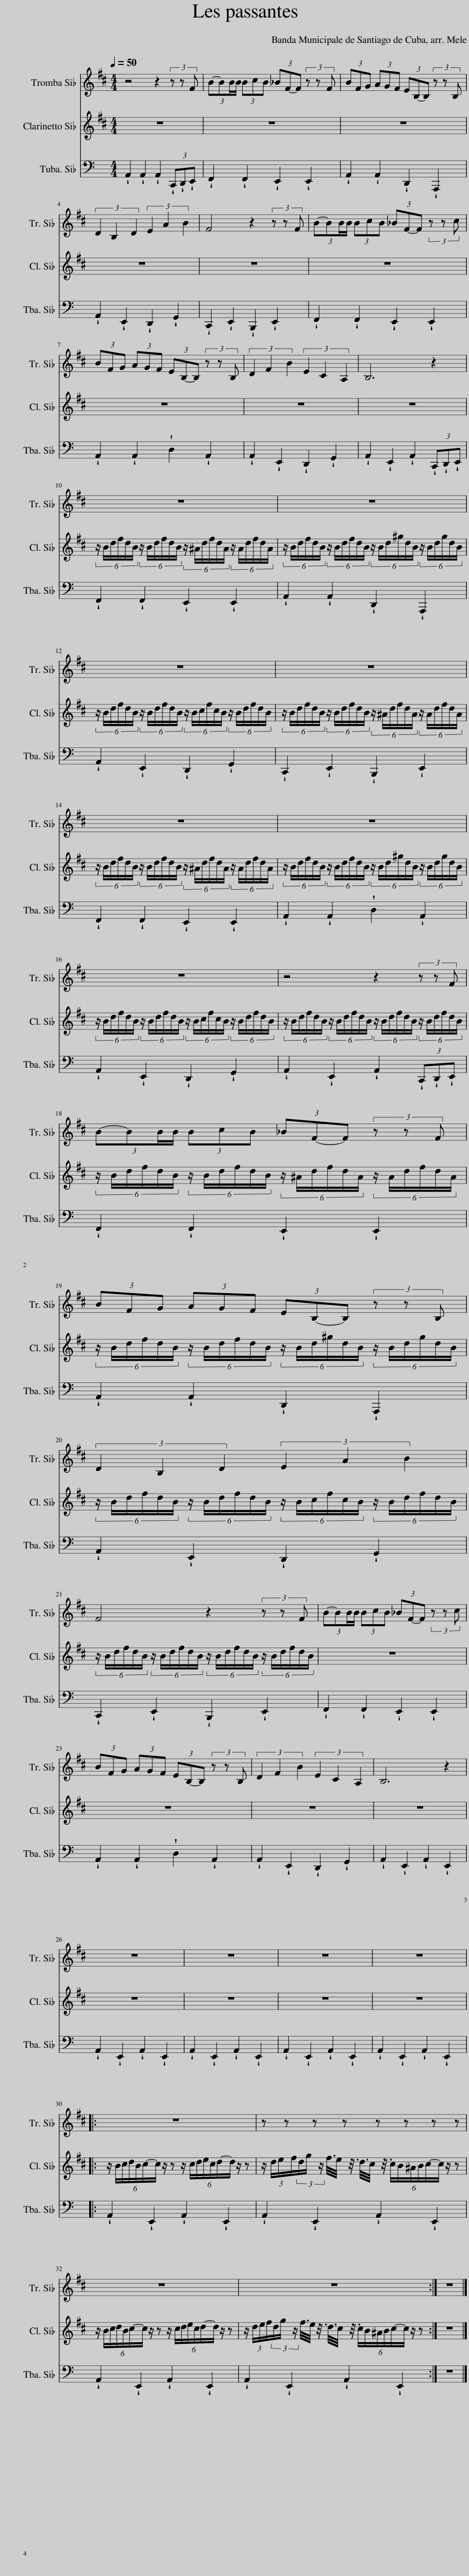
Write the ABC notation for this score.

X:1
%%score 1 2 3
L:1/8
Q:1/4=50
M:4/4
I:linebreak $
K:C
V:1 treble transpose=-2
V:2 treble transpose=-2
V:3 bass
V:1
[K:D] z4 z2 (3z z F | (3:2:4B-BB/B/ (3BcB (3_BF-F (3z z F | (3BFG (3AGF (3EB,-B, (3z z B, |$ (3D2 B,2 D2 (3E2 A2 B2 | F4 z2 (3z z F | %5
 (3:2:4B-BB/B/ (3BcB (3_BF-F (3z z c |$ (3BFG (3AGF (3EB,-B, (3z z B, | (3D2 F2 B2 (3E2 C2 A,2 | B,6 z2 |$ z8 | %10
 z8 |$ z8 | z8 |$ z8 | z8 |$ %15
 z8 | z4 z2 (3z z F |$ (3:2:4B-BB/B/ (3BcB (3_BF-F (3z z F |$ (3BFG (3AGF (3EB,-B, (3z z B, |$ (3D2 B,2 D2 (3E2 A2 B2 |$ %20
 F4 z2 (3z z F | (3:2:4B-BB/B/ (3BcB (3_BF-F (3z z c |$ (3BFG (3AGF (3EB,-B, (3z z B, | (3D2 F2 B2 (3E2 C2 A,2 | B,6 z2 |$ %25
 z8 | z8 | z8 | z8 |:$ z8 | %30
 z z z z z z z z |$ z8 | z8 :| z8 |] %34
V:2
[K:D] z8 | z8 | z8 |$ z8 | z8 | %5
 z8 |$ z8 | z8 | z8 |$ (6:4:6z/ B/d/f/d/B/ (6:4:6z/ B/d/f/d/B/ (6:4:6z/ ^A/d/f/d/A/ (6:4:6z/ A/d/f/d/A/ | %10
 (6:4:6z/ B/d/f/d/B/ (6:4:6z/ B/d/f/d/B/ (6:4:6z/ B/d/^g/d/B/ (6:4:6z/ B/d/g/d/B/ |$ (6:4:6z/ B/d/f/d/B/ (6:4:6z/ B/d/f/d/B/ (6:4:6z/ B/c/f/c/B/ (6:4:6z/ B/d/f/d/B/ | (6:4:6z/ B/d/f/d/B/ (6:4:6z/ B/d/f/d/B/ (6:4:6z/ ^A/d/f/d/A/ (6:4:6z/ A/d/f/d/A/ |$ (6:4:6z/ B/d/f/d/B/ (6:4:6z/ B/d/f/d/B/ (6:4:6z/ ^A/d/f/d/A/ (6:4:6z/ A/d/f/d/A/ | (6:4:6z/ B/d/f/d/B/ (6:4:6z/ B/d/f/d/B/ (6:4:6z/ B/d/^g/d/B/ (6:4:6z/ B/d/g/d/B/ |$ %15
 (6:4:6z/ B/d/f/d/B/ (6:4:6z/ B/d/f/d/B/ (6:4:6z/ B/c/f/c/B/ (6:4:6z/ B/d/f/d/B/ | (6:4:6z/ B/d/f/d/B/ (6:4:6z/ B/d/f/d/B/ (6:4:6z/ B/d/f/d/B/ (6:4:6z/ B/d/f/d/B/ |$ (6:4:6z/ B/d/f/d/B/ (6:4:6z/ B/d/f/d/B/ (6:4:6z/ ^A/d/f/d/A/ (6:4:6z/ A/d/f/d/A/ |$ (6:4:6z/ B/d/f/d/B/ (6:4:6z/ B/d/f/d/B/ (6:4:6z/ B/d/^g/d/B/ (6:4:6z/ B/d/g/d/B/ |$ (6:4:6z/ B/d/f/d/B/ (6:4:6z/ B/d/f/d/B/ (6:4:6z/ B/c/f/c/B/ (6:4:6z/ B/d/f/d/B/ |$ %20
 (6:4:6z/ B/d/f/d/B/ (6:4:6z/ B/d/f/d/B/ (6:4:6z/ B/d/f/d/B/ (6:4:6z/ B/d/f/d/B/ | z8 |$ z8 | z8 | z8 |$ %25
 z8 | z8 | z8 | z8 |:$ z/ (6:4:6B/c/d/B/c/-c/ z/ z z/ (6:4:6c/d/e/c/d/-d/ z/ z | %30
 z/ (3d/e/f/(3d/g/ z/ f3/8e/4 z3/8 d3/8c/4 z3/8 (6:4:6c/B/^A/B/c/-c/ z/ z |$ z/ (6:4:6B/c/d/B/c/-c/ z/ z z/ (6:4:6c/d/e/c/d/-d/ z/ z | z/ (3d/e/f/(3d/g/ z/ f3/8e/4 z3/8 d3/8c/4 z3/8 (6:4:6c/B/^A/B/c/-c/ z/ z :| z8 |] %34
V:3
 !wedge!A,,2 !wedge!A,,2 !wedge!A,,2 (3!wedge!C,,!wedge!D,,!wedge!E,, | !wedge!F,,2 !wedge!F,,2 !wedge!E,,2 !wedge!E,,2 | !wedge!A,,2 !wedge!A,,2 !wedge!D,,2 !wedge!A,,,2 |$ !wedge!A,,2 !wedge!E,,2 !wedge!D,,2 !wedge!G,,2 | !wedge!C,,2 !wedge!E,,2 !wedge!B,,,2 !wedge!E,,2 | %5
 !wedge!F,,2 !wedge!F,,2 !wedge!E,,2 !wedge!E,,2 |$ !wedge!A,,2 !wedge!A,,2 !wedge!D,2 !wedge!A,,2 | !wedge!A,,2 !wedge!E,,2 !wedge!D,,2 !wedge!G,,2 | !wedge!A,,2 !wedge!E,,2 !wedge!A,,2 (3!wedge!C,,!wedge!D,,!wedge!E,, |$ !wedge!F,,2 !wedge!F,,2 !wedge!E,,2 !wedge!E,,2 | %10
 !wedge!A,,2 !wedge!A,,2 !wedge!D,,2 !wedge!A,,,2 |$ !wedge!A,,2 !wedge!E,,2 !wedge!D,,2 !wedge!G,,2 | !wedge!C,,2 !wedge!E,,2 !wedge!B,,,2 !wedge!E,,2 |$ !wedge!F,,2 !wedge!F,,2 !wedge!E,,2 !wedge!E,,2 | !wedge!A,,2 !wedge!A,,2 !wedge!D,2 !wedge!A,,2 |$ %15
 !wedge!A,,2 !wedge!E,,2 !wedge!D,,2 !wedge!G,,2 | !wedge!A,,2 !wedge!E,,2 !wedge!A,,2 (3!wedge!C,,!wedge!D,,!wedge!E,, |$ !wedge!F,,2 !wedge!F,,2 !wedge!E,,2 !wedge!E,,2 |$ !wedge!A,,2 !wedge!A,,2 !wedge!D,,2 !wedge!A,,,2 |$ !wedge!A,,2 !wedge!E,,2 !wedge!D,,2 !wedge!G,,2 |$ %20
 !wedge!C,,2 !wedge!E,,2 !wedge!B,,,2 !wedge!E,,2 | !wedge!F,,2 !wedge!F,,2 !wedge!E,,2 !wedge!E,,2 |$ !wedge!A,,2 !wedge!A,,2 !wedge!D,2 !wedge!A,,2 | !wedge!A,,2 !wedge!E,,2 !wedge!D,,2 !wedge!G,,2 | !wedge!A,,2 !wedge!E,,2 !wedge!A,,2 !wedge!E,,2 |$ %25
 !wedge!A,,2 !wedge!E,,2 !wedge!A,,2 !wedge!E,,2 | !wedge!A,,2 !wedge!E,,2 !wedge!A,,2 !wedge!E,,2 | !wedge!A,,2 !wedge!E,,2 !wedge!A,,2 !wedge!E,,2 | !wedge!A,,2 !wedge!E,,2 !wedge!A,,2 !wedge!E,,2 |:$ !wedge!A,,2 !wedge!E,,2 !wedge!A,,2 !wedge!E,,2 | %30
 !wedge!A,,2 !wedge!E,,2 !wedge!A,,2 !wedge!E,,2 |$ !wedge!A,,2 !wedge!E,,2 !wedge!A,,2 !wedge!E,,2 | !wedge!A,,2 !wedge!E,,2 !wedge!A,,2 !wedge!E,,2 :| z8 |] %34
